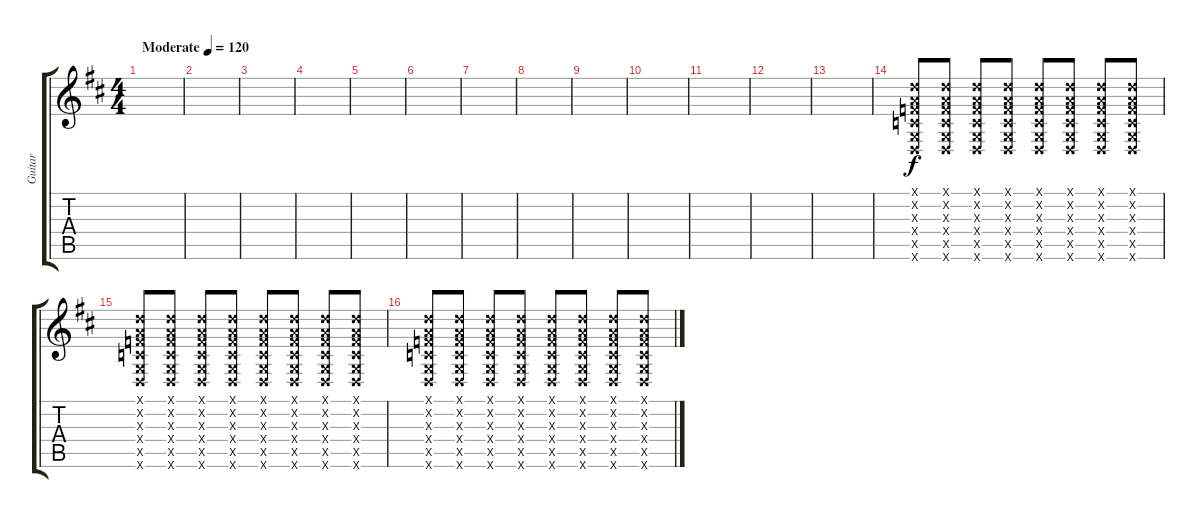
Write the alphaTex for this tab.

\track ("Guitar" "Guitar") {instrument distortionguitar}
\staff {score tabs}
\tuning (D4 A3 F3 C3 G2 D2) {hide}
\ts (4 4)
\tempo (120 "Moderate")
\clef g2
\ks d
|
|
|
|
|
|
|
|
|
|
|
|
|
(0.1{x} 0.2{x} 0.3{x} 0.4{x} 0.5{x} 0.6{x}).8 (0.1{x} 0.2{x} 0.3{x} 0.4{x} 0.5{x} 0.6{x}).8 (0.1{x} 0.2{x} 0.3{x} 0.4{x} 0.5{x} 0.6{x}).8 (0.1{x} 0.2{x} 0.3{x} 0.4{x} 0.5{x} 0.6{x}).8 (0.1{x} 0.2{x} 0.3{x} 0.4{x} 0.5{x} 0.6{x}).8 (0.1{x} 0.2{x} 0.3{x} 0.4{x} 0.5{x} 0.6{x}).8 (0.1{x} 0.2{x} 0.3{x} 0.4{x} 0.5{x} 0.6{x}).8 (0.1{x} 0.2{x} 0.3{x} 0.4{x} 0.5{x} 0.6{x}).8 |
(0.1{x} 0.2{x} 0.3{x} 0.4{x} 0.5{x} 0.6{x}).8 (0.1{x} 0.2{x} 0.3{x} 0.4{x} 0.5{x} 0.6{x}).8 (0.1{x} 0.2{x} 0.3{x} 0.4{x} 0.5{x} 0.6{x}).8 (0.1{x} 0.2{x} 0.3{x} 0.4{x} 0.5{x} 0.6{x}).8 (0.1{x} 0.2{x} 0.3{x} 0.4{x} 0.5{x} 0.6{x}).8 (0.1{x} 0.2{x} 0.3{x} 0.4{x} 0.5{x} 0.6{x}).8 (0.1{x} 0.2{x} 0.3{x} 0.4{x} 0.5{x} 0.6{x}).8 (0.1{x} 0.2{x} 0.3{x} 0.4{x} 0.5{x} 0.6{x}).8 |
(0.1{x} 0.2{x} 0.3{x} 0.4{x} 0.5{x} 0.6{x}).8 (0.1{x} 0.2{x} 0.3{x} 0.4{x} 0.5{x} 0.6{x}).8 (0.1{x} 0.2{x} 0.3{x} 0.4{x} 0.5{x} 0.6{x}).8 (0.1{x} 0.2{x} 0.3{x} 0.4{x} 0.5{x} 0.6{x}).8 (0.1{x} 0.2{x} 0.3{x} 0.4{x} 0.5{x} 0.6{x}).8 (0.1{x} 0.2{x} 0.3{x} 0.4{x} 0.5{x} 0.6{x}).8 (0.1{x} 0.2{x} 0.3{x} 0.4{x} 0.5{x} 0.6{x}).8 (0.1{x} 0.2{x} 0.3{x} 0.4{x} 0.5{x} 0.6{x}).8
